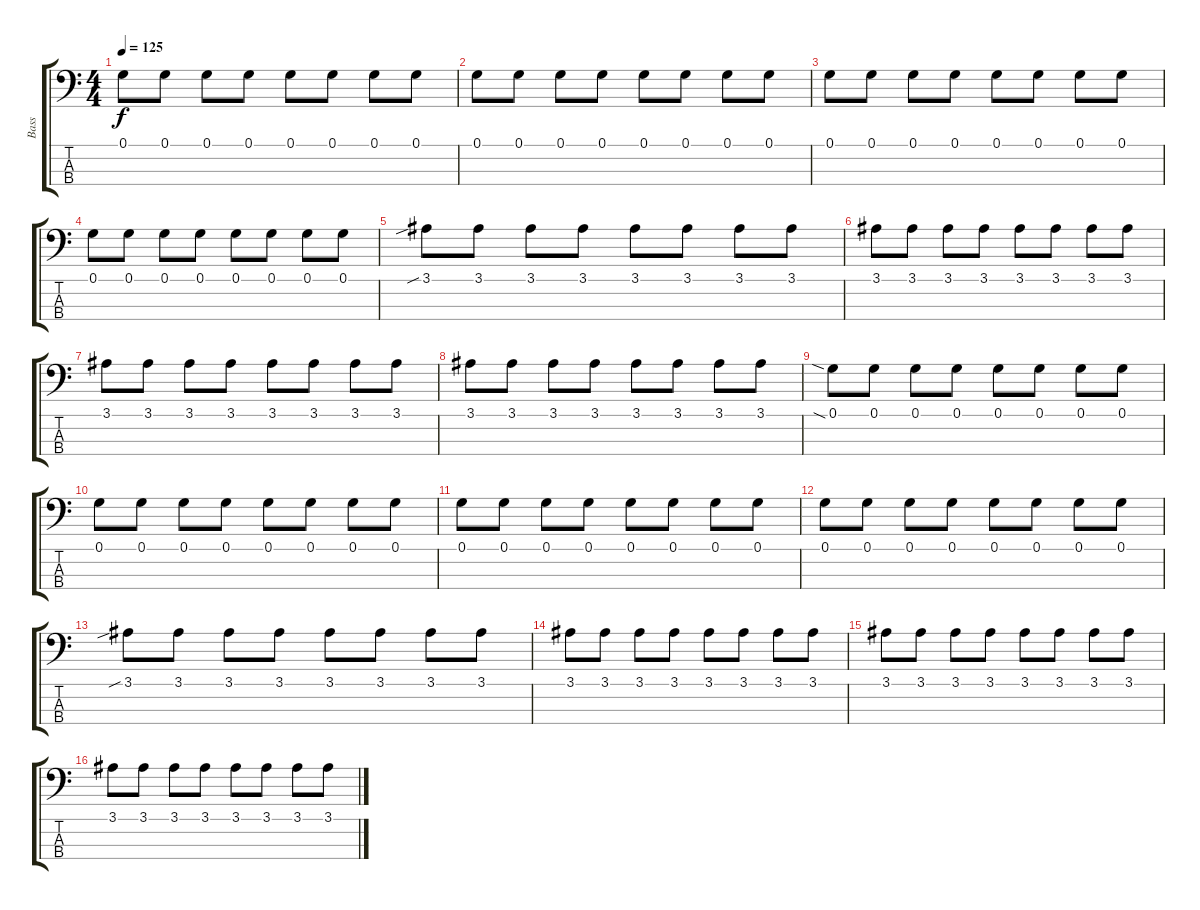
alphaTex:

\track ("Bass" "Bass") {instrument electricbassfinger}
\staff {score tabs}
\tuning (G2 D2 A1 E1) {hide}
\ts (4 4)
\tempo 125
\clef f4
\ks c
0.1.8{dy f} 0.1.8 0.1.8 0.1.8 0.1.8 0.1.8 0.1.8 0.1.8 |
0.1.8 0.1.8 0.1.8 0.1.8 0.1.8 0.1.8 0.1.8 0.1.8 |
0.1.8 0.1.8 0.1.8 0.1.8 0.1.8 0.1.8 0.1.8 0.1.8 |
0.1.8 0.1.8 0.1.8 0.1.8 0.1.8 0.1.8 0.1.8 0.1.8 |
3.1{sib}.8 3.1.8 3.1.8 3.1.8 3.1.8 3.1.8 3.1.8 3.1.8 |
3.1.8 3.1.8 3.1.8 3.1.8 3.1.8 3.1.8 3.1.8 3.1.8 |
3.1.8 3.1.8 3.1.8 3.1.8 3.1.8 3.1.8 3.1.8 3.1.8 |
3.1.8 3.1.8 3.1.8 3.1.8 3.1.8 3.1.8 3.1.8 3.1.8 |
0.1{sia}.8 0.1.8 0.1.8 0.1.8 0.1.8 0.1.8 0.1.8 0.1.8 |
0.1.8 0.1.8 0.1.8 0.1.8 0.1.8 0.1.8 0.1.8 0.1.8 |
0.1.8 0.1.8 0.1.8 0.1.8 0.1.8 0.1.8 0.1.8 0.1.8 |
0.1.8 0.1.8 0.1.8 0.1.8 0.1.8 0.1.8 0.1.8 0.1.8 |
3.1{sib}.8 3.1.8 3.1.8 3.1.8 3.1.8 3.1.8 3.1.8 3.1.8 |
3.1.8 3.1.8 3.1.8 3.1.8 3.1.8 3.1.8 3.1.8 3.1.8 |
3.1.8 3.1.8 3.1.8 3.1.8 3.1.8 3.1.8 3.1.8 3.1.8 |
3.1.8 3.1.8 3.1.8 3.1.8 3.1.8 3.1.8 3.1.8 3.1.8
